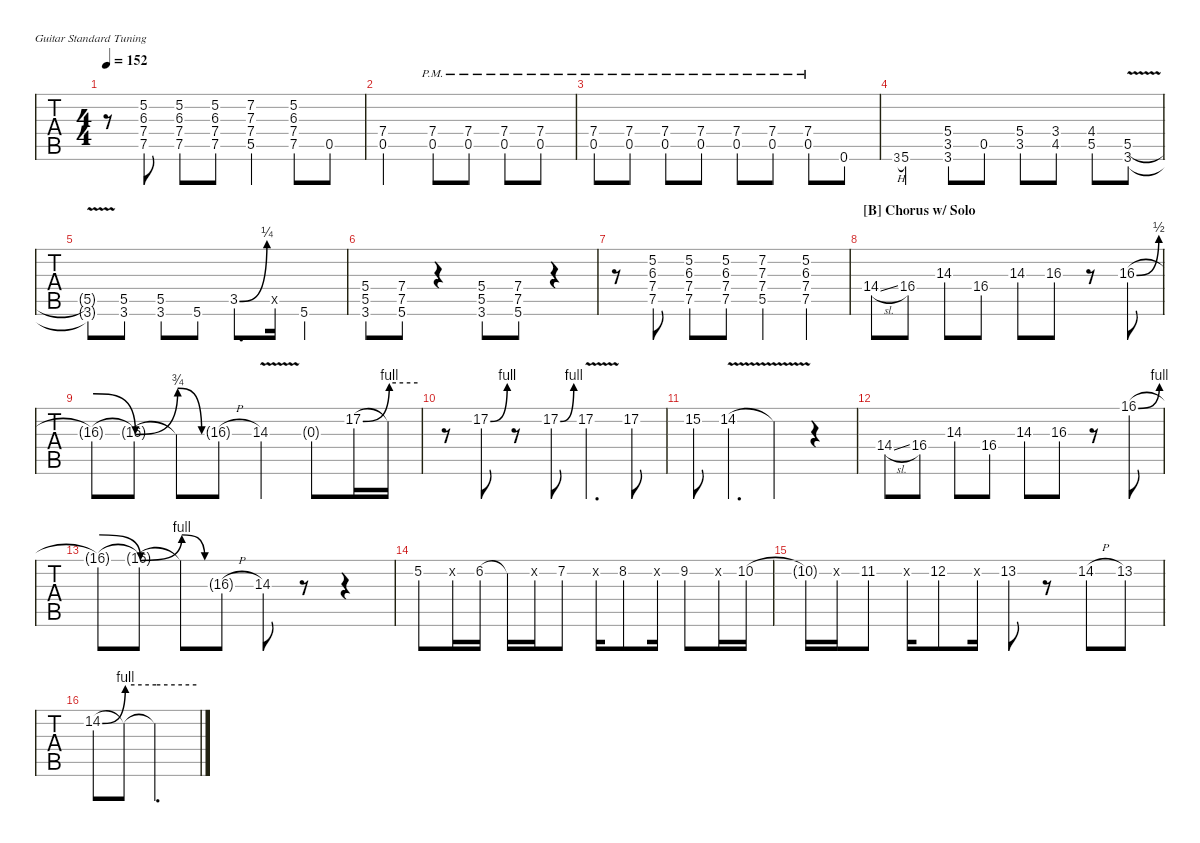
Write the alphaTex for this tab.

\hideDynamics
\bracketExtendMode nobrackets
\singleTrackTrackNamePolicy hidden
\multiTrackTrackNamePolicy hidden
\firstSystemTrackNameMode fullname
\firstSystemTrackNameOrientation horizontal
\otherSystemsTrackNameOrientation horizontal
\track ("Guitar I" "E-Gt") {instrument overdrivenguitar}
\staff {tabs}
\tuning (E4 B3 G3 D3 A2 E2)
\ts (4 4)
\tempo 152
\clef g2
\ks c
r.8{dy f} (5.2 6.3{acc #} 7.4 7.5{ac}).8 (5.2 6.3{acc #} 7.4 7.5{ac}).8 (5.2 6.3{acc #} 7.4 7.5{ac}).8 (7.2{acc #} 7.3 7.4 5.5{ac}).4 (5.2 6.3{acc #} 7.4 7.5{ac}).8 0.5.8 |
(7.4 0.5).2{dy mf} (7.4{pm} 0.5{pm}).8 (7.4{pm} 0.5{pm}).8 (7.4{pm} 0.5{pm}).8 (7.4{pm} 0.5{pm}).8 |
(7.4{pm} 0.5{pm}).8 (7.4{pm} 0.5{pm}).8 (7.4{pm} 0.5{pm}).8 (7.4{pm} 0.5{pm}).8 (7.4{pm} 0.5{pm}).8 (7.4{pm} 0.5{pm}).8 (7.4{pm} 0.5{pm}).8 0.6.8 |
3.6{h}.8{gr dy f} 5.6.4 (5.4 3.5 3.6).8 0.5.8 (5.4 3.5).8 (3.4 4.5{acc #}).8 (4.4{acc #} 5.5).8 (5.5{v} 3.6{v ac}).8 |
(5.5{t} 3.6{t}).8 (5.5 3.6).8 (5.5 3.6).8 5.6.8 3.5{be (bend 0 0 10.799999999999999 1)}.8{d} 3.5{x}.16 5.6.4 |
(5.4 5.5 3.6{ac}).8 (7.4 7.5 5.6{ac}).8 r.4 (5.4 5.5 3.6{ac}).8 (7.4 7.5 5.6{ac}).8 r.4 |
r.8 (5.2 6.3{acc #} 7.4 7.5{ac}).8 (5.2 6.3{acc #} 7.4 7.5{ac}).8 (5.2 6.3{acc #} 7.4 7.5{ac}).8 (7.2{acc #} 7.3 7.4 5.5{ac}).4 (5.2 6.3{acc #} 7.4 7.5{ac}).4 |
\section ("B" "Chorus w/ Solo")
14.4{sl}.8 16.4{acc #}.8 14.3.8 16.4{acc #}.8 14.3.8 16.3.8 r.8 16.3{be (bend 0 0 60 2)}.8 |
16.3{be (release 0 2 60 0) t}.8 16.3{be (bend 0 0 60 3) t}.8 16.3{be (release 0 3 60 0) t}.8 16.3{h g}.8 14.3{v}.4 0.3{g}.8 17.2{be (bend 0 0 60 4)}.16 17.2{be (hold 0 4 60 4) t}.16 |
r.8 17.2{be (bend 0 0 60 4)}.8 r.8 17.2{be (bend 0 0 60 4)}.8 17.2{v}.4{d} 17.2.8 |
15.2.8 14.2{v acc #}.4{d} 14.2{v t acc #}.4 r.4 |
14.4{sl}.8 16.4{acc #}.8 14.3.8 16.4{acc #}.8 14.3.8 16.3.8 r.8 16.1{be (bend 0 0 60 4) acc #}.8 |
16.1{be (release 0 4 60 0) t}.8 16.1{be (bend 0 0 60 4) t acc #}.8 16.1{be (release 0 4 60 0) t}.8 16.3{h g}.8 14.3.8 r.8 r.4 |
5.2{ac}.8 0.2{x}.16 6.2{ac}.16 6.2{t}.16 0.2{x}.16 7.2{ac acc #}.8 0.2{x}.16 8.2{ac}.8 0.2{x}.16 9.2{ac acc #}.8 0.2{x}.16 10.2{ac}.16 |
10.2{t}.16 0.2{x}.16 11.2{ac acc #}.8 0.2{x}.16 12.2{ac}.8 0.2{x}.16 13.2{ac}.8 r.8 14.2{h acc #}.8 13.2.8 |
14.2{be (bend 0 0 60 4) ac acc #}.8 14.2{be (hold 0 4 60 4) v t}.8 14.2{be (hold 0 4 60 4) v t}.2{d}
